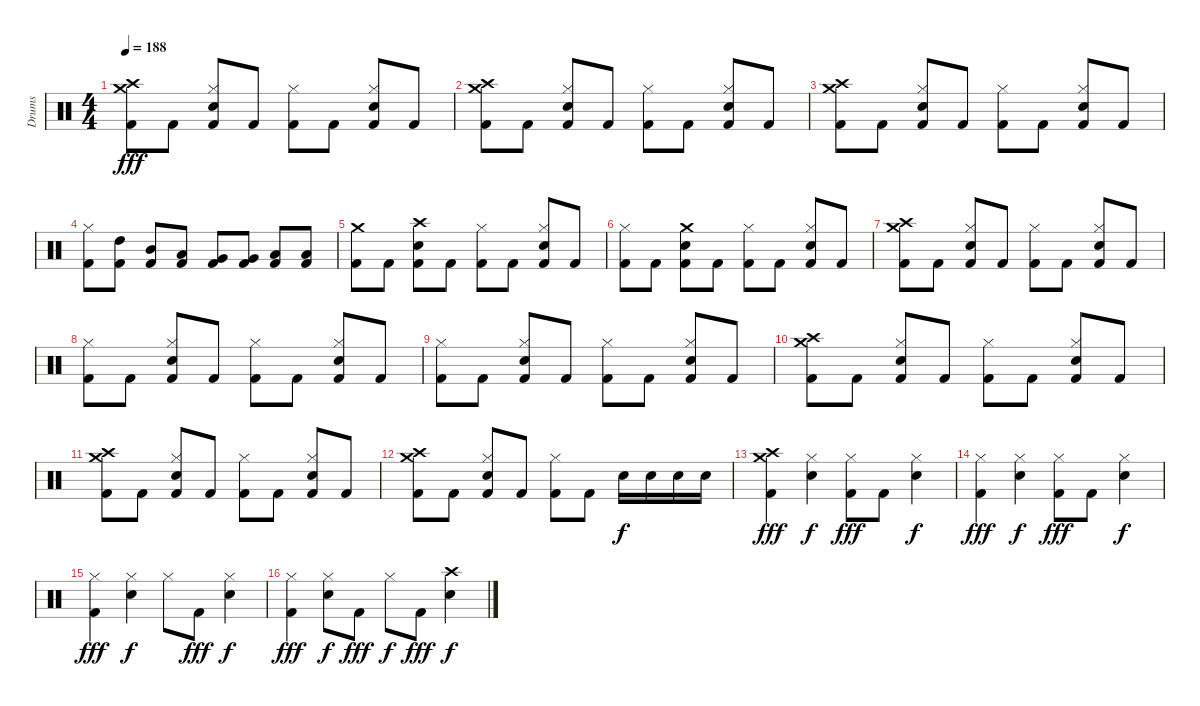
\track ("Drums" "Drums") {instrument percussion}
\staff {score}
\articulation defaults
\ts (4 4)
\tempo 188
\clef neutral
\ks c
("Crash high (hit)" "Crash medium (hit)" "Kick (hit) 2").8{dy fff} "Kick (hit) 2".8 ("Hi-Hat (closed)" "Electric Snare (hit)" "Kick (hit) 2").8 "Kick (hit) 2".8 ("Hi-Hat (closed)" "Kick (hit) 2").8 "Kick (hit) 2".8 ("Hi-Hat (closed)" "Electric Snare (hit)" "Kick (hit) 2").8 "Kick (hit) 2".8 |
("Crash high (hit)" "Crash medium (hit)" "Kick (hit) 2").8 "Kick (hit) 2".8 ("Hi-Hat (closed)" "Electric Snare (hit)" "Kick (hit) 2").8 "Kick (hit) 2".8 ("Hi-Hat (closed)" "Kick (hit) 2").8 "Kick (hit) 2".8 ("Hi-Hat (closed)" "Electric Snare (hit)" "Kick (hit) 2").8 "Kick (hit) 2".8 |
("Crash high (hit)" "Crash medium (hit)" "Kick (hit) 2").8 "Kick (hit) 2".8 ("Hi-Hat (closed)" "Electric Snare (hit)" "Kick (hit) 2").8 "Kick (hit) 2".8 ("Hi-Hat (closed)" "Kick (hit) 2").8 "Kick (hit) 2".8 ("Hi-Hat (closed)" "Electric Snare (hit)" "Kick (hit) 2").8 "Kick (hit) 2".8 |
("Hi-Hat (closed)" "Kick (hit) 2").8 ("High Tom (hit)" "Kick (hit) 2").8 ("Mid Tom (hit)" "Kick (hit) 2").8 ("Low Tom (hit)" "Kick (hit) 2").8 ("Very Low Tom (hit)" "Kick (hit) 2").8 ("Very Low Tom (hit)" "Kick (hit) 2").8 ("Low Floor Tom (hit)" "Kick (hit) 2").8 ("Low Floor Tom (hit)" "Kick (hit) 2").8 |
("Crash medium (hit)" "Kick (hit) 2").8 "Kick (hit) 2".8 ("Crash high (hit)" "Electric Snare (hit)" "Kick (hit) 2").8 "Kick (hit) 2".8 ("Hi-Hat (closed)" "Kick (hit) 2").8 "Kick (hit) 2".8 ("Hi-Hat (closed)" "Electric Snare (hit)" "Kick (hit) 2").8 "Kick (hit) 2".8 |
("Hi-Hat (closed)" "Kick (hit) 2").8 "Kick (hit) 2".8 ("Crash medium (hit)" "Electric Snare (hit)" "Kick (hit) 2").8 "Kick (hit) 2".8 ("Hi-Hat (closed)" "Kick (hit) 2").8 "Kick (hit) 2".8 ("Hi-Hat (closed)" "Electric Snare (hit)" "Kick (hit) 2").8 "Kick (hit) 2".8 |
("Crash high (hit)" "Crash medium (hit)" "Kick (hit) 2").8 "Kick (hit) 2".8 ("Hi-Hat (closed)" "Electric Snare (hit)" "Kick (hit) 2").8 "Kick (hit) 2".8 ("Hi-Hat (closed)" "Kick (hit) 2").8 "Kick (hit) 2".8 ("Hi-Hat (closed)" "Electric Snare (hit)" "Kick (hit) 2").8 "Kick (hit) 2".8 |
("Hi-Hat (closed)" "Kick (hit) 2").8 "Kick (hit) 2".8 ("Hi-Hat (closed)" "Electric Snare (hit)" "Kick (hit) 2").8 "Kick (hit) 2".8 ("Hi-Hat (closed)" "Kick (hit) 2").8 "Kick (hit) 2".8 ("Hi-Hat (closed)" "Electric Snare (hit)" "Kick (hit) 2").8 "Kick (hit) 2".8 |
("Hi-Hat (closed)" "Kick (hit) 2").8 "Kick (hit) 2".8 ("Hi-Hat (closed)" "Electric Snare (hit)" "Kick (hit) 2").8 "Kick (hit) 2".8 ("Hi-Hat (closed)" "Kick (hit) 2").8 "Kick (hit) 2".8 ("Hi-Hat (closed)" "Electric Snare (hit)" "Kick (hit) 2").8 "Kick (hit) 2".8 |
("Crash high (hit)" "Crash medium (hit)" "Kick (hit) 2").8 "Kick (hit) 2".8 ("Hi-Hat (closed)" "Electric Snare (hit)" "Kick (hit) 2").8 "Kick (hit) 2".8 ("Hi-Hat (closed)" "Kick (hit) 2").8 "Kick (hit) 2".8 ("Hi-Hat (closed)" "Electric Snare (hit)" "Kick (hit) 2").8 "Kick (hit) 2".8 |
("Crash high (hit)" "Crash medium (hit)" "Kick (hit) 2").8 "Kick (hit) 2".8 ("Hi-Hat (closed)" "Electric Snare (hit)" "Kick (hit) 2").8 "Kick (hit) 2".8 ("Hi-Hat (closed)" "Kick (hit) 2").8 "Kick (hit) 2".8 ("Hi-Hat (closed)" "Electric Snare (hit)" "Kick (hit) 2").8 "Kick (hit) 2".8 |
("Crash high (hit)" "Crash medium (hit)" "Kick (hit) 2").8 "Kick (hit) 2".8 ("Hi-Hat (closed)" "Electric Snare (hit)" "Kick (hit) 2").8 "Kick (hit) 2".8 ("Hi-Hat (closed)" "Kick (hit) 2").8 "Kick (hit) 2".8 "Electric Snare (hit)".16{dy f} "Electric Snare (hit)".16 "Electric Snare (hit)".16 "Electric Snare (hit)".16 |
("Crash medium (hit)" "Crash high (hit)" "Kick (hit) 2").4{dy fff} ("Hi-Hat (closed)" "Electric Snare (hit)").4{dy f} ("Hi-Hat (closed)" "Kick (hit) 2").8{dy fff} "Kick (hit) 2".8 ("Hi-Hat (closed)" "Electric Snare (hit)").4{dy f} |
("Hi-Hat (closed)" "Kick (hit) 2").4{dy fff} ("Hi-Hat (closed)" "Electric Snare (hit)").4{dy f} ("Hi-Hat (closed)" "Kick (hit) 2").8{dy fff} "Kick (hit) 2".8 ("Hi-Hat (closed)" "Electric Snare (hit)").4{dy f} |
("Hi-Hat (closed)" "Kick (hit) 2").4{dy fff} ("Hi-Hat (closed)" "Electric Snare (hit)").4{dy f} "Hi-Hat (closed)".8 "Kick (hit) 2".8{dy fff} ("Hi-Hat (closed)" "Electric Snare (hit)").4{dy f} |
("Hi-Hat (closed)" "Kick (hit) 2").4{dy fff} ("Hi-Hat (closed)" "Electric Snare (hit)").8{dy f} "Kick (hit) 2".8{dy fff} "Hi-Hat (closed)".8{dy f} "Kick (hit) 2".8{dy fff} ("Crash high (hit)" "Electric Snare (hit)").4{dy f}
